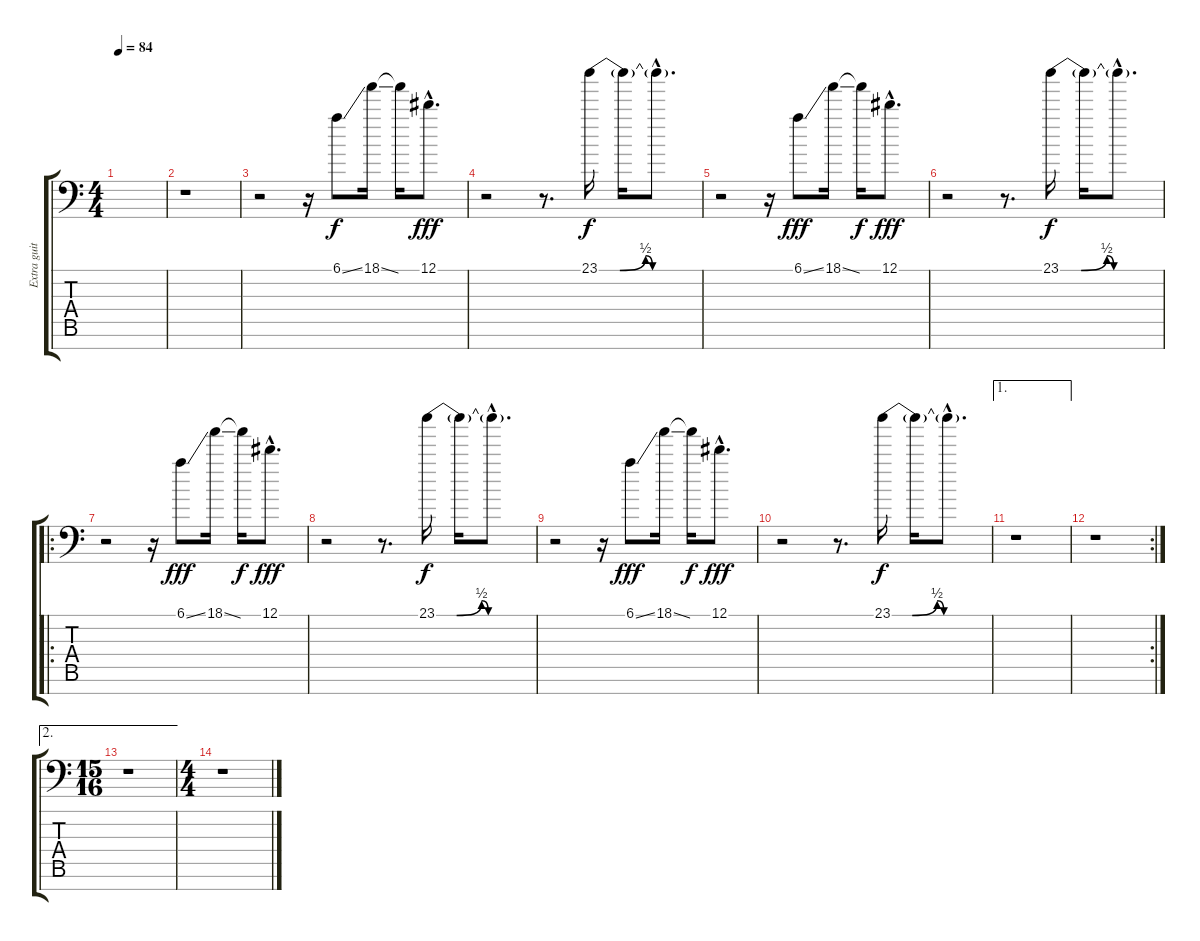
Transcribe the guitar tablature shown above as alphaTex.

\track ("Extra guitar" "Extra guit") {instrument distortionguitar}
\staff {score tabs}
\tuning (Eb4 Bb3 Gb3 Db3 Ab2 Eb2 Bb1) {hide}
\ts (4 4)
\tempo 84
\clef f4
\ks c
|
r.1 |
r.2 r.16 6.1{ss}.8 18.1{ss}.16 18.1{t}.16{dy f} 12.1{hac}.8{d dy fff} |
r.2 r.8{d} 23.1{be (custom 0 0 12 0 27 2 31 0 44 0 60 0)}.16{dy f} 23.1{t}.16 23.1{hac t}.8{d} |
r.2 r.16 6.1{ss}.8{dy fff} 18.1{ss}.16 18.1{t}.16{dy f} 12.1{hac}.8{d dy fff} |
r.2 r.8{d} 23.1{be (custom 0 0 12 0 27 2 31 0 44 0 60 0)}.16{dy f} 23.1{t}.16 23.1{hac t}.8{d} |
\ro
r.2 r.16 6.1{ss}.8{dy fff} 18.1{ss}.16 18.1{t}.16{dy f} 12.1{hac}.8{d dy fff} |
r.2 r.8{d} 23.1{be (custom 0 0 12 0 27 2 31 0 44 0 60 0)}.16{dy f} 23.1{t}.16 23.1{hac t}.8{d} |
r.2 r.16 6.1{ss}.8{dy fff} 18.1{ss}.16 18.1{t}.16{dy f} 12.1{hac}.8{d dy fff} |
r.2 r.8{d} 23.1{be (custom 0 0 12 0 27 2 31 0 44 0 60 0)}.16{dy f} 23.1{t}.16 23.1{hac t}.8{d} |
\ae 1
r.1 |
\rc 2
r.1 |
\ae 2
\ts (15 16)
r.1 |
\ts (4 4)
r.1
